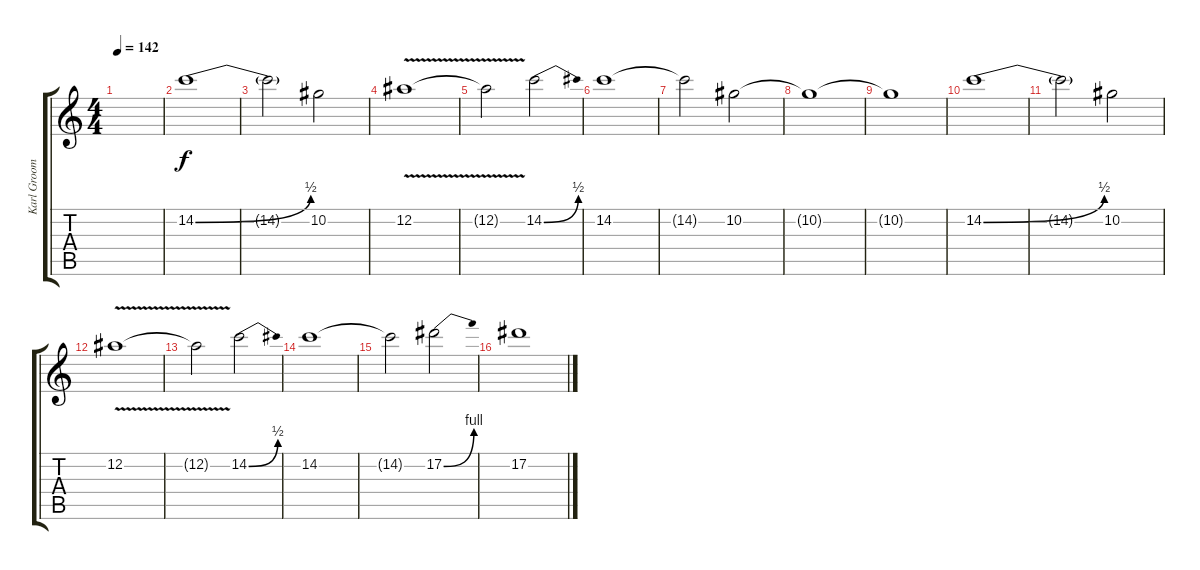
\track ("Karl Groom" "Karl Groom") {instrument distortionguitar}
\staff {score tabs}
\tuning (Eb4 Bb3 Gb3 Db3 Ab2 Eb2) {hide}
\ts (4 4)
\tempo 142
\clef g2
\ks c
|
14.2{be (bend 0 0 60 2)}.1{instrument distortionguitar} |
14.2{t}.2 10.2.2 |
12.2{v}.1 |
12.2{t}.2 14.2{be (bend 0 0 60 2)}.2 |
14.2.1 |
14.2{t}.2 10.2.2 |
10.2{t}.1 |
10.2{t}.1 |
14.2{be (bend 0 0 60 2)}.1 |
14.2{t}.2 10.2.2 |
12.2{v}.1 |
12.2{t}.2 14.2{be (bend 0 0 60 2)}.2 |
14.2.1 |
14.2{t}.2 17.2{be (bend 0 0 60 4)}.2 |
17.2.1
